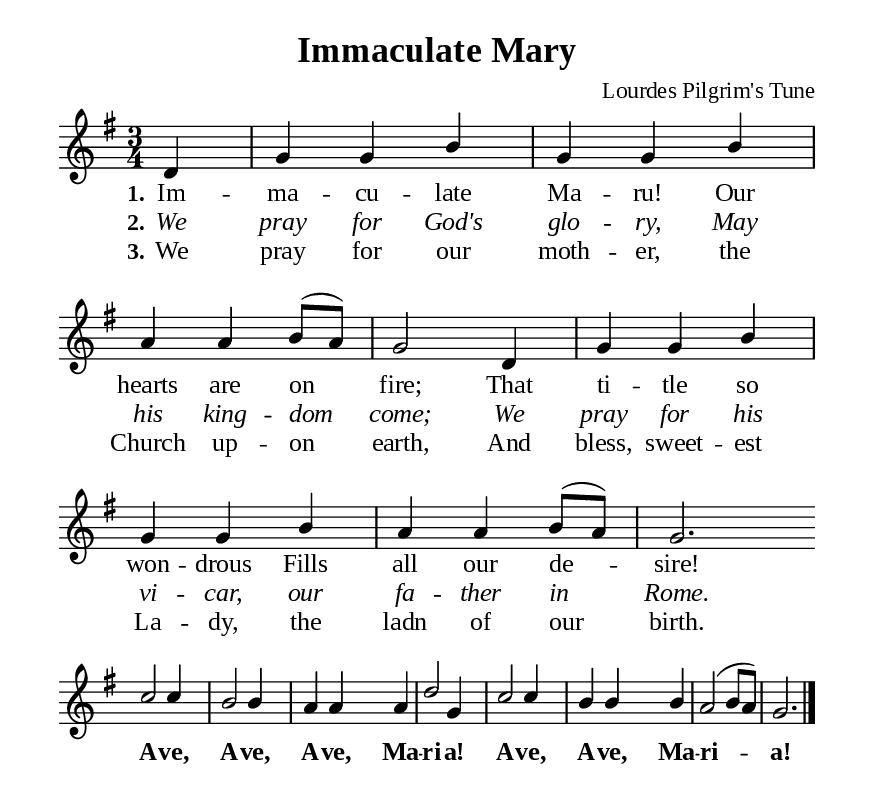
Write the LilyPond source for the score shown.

\version "2.18.2"

\header {
  title = "Immaculate Mary"
  composer = "Lourdes Pilgrim's Tune"
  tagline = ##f
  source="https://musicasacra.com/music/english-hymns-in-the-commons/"
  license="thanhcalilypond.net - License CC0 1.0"
}

global= {
  \key g \major
  \time 3/4
  \override Score.BarNumber.break-visibility = ##(#f #f #f)
  \override Lyrics.LyricSpace.minimum-distance = #3.0
}

\paper {
  #(set-paper-size "a5")
  top-margin = 10\mm
  bottom-marign = 10\mm
  left-margin = 10\mm
  right-margin = 10\mm
  indent = #0
  #(define fonts
	 (make-pango-font-tree "Liberation Serif"
	 		       "Liberation Serif"
			       "Liberation Serif"
			       (/ 20 20)))
  system-system-spacing = #'((basic-distance . 3) (padding . 3))
}

printItalic = \with {
  \override LyricText.font-shape = #'italic
}

printBold = {
  \override Lyrics.LyricText.font-series = #'bold
}

% Verse music
musicVerseSoprano = \relative c' {
  \partial 4 d4 |
  %{	01	%} g g b |
  %{	02	%} g g b |
  %{	03	%} a a b8 (a) |
  %{	04	%} g2 d4 |
  %{	05	%} g g b |
  %{	06	%} g g b |
  %{	07	%} a a b8 (a) |
  %{	08	%} g2. \bar "" \break
  
  %{	09	%} c2 c4 |
  %{	10	%} b2 b4 |
  %{	11	%} a a a |
  %{	12	%} d2 g,4 |
  %{	13	%} c2 c4 |
  %{	14	%} b b b |
  %{	15	%} a2 (b8 a) |
  %{	16	%} g2. \bar "|."
}

% Verse lyrics
verseOne = \lyricmode {
  \set stanza = #"1."
  Im -- ma -- cu -- late Ma -- ru! Our hearts are on fire;
  That ti -- tle so won -- drous
  Fills all our de -- sire!
  
  \printBold
  
  A -- ve, A -- ve, A -- ve, Ma -- ri -- a!
  A -- ve, A -- ve, Ma -- ri -- a!
}

verseTwo = \lyricmode {
  \set stanza = #"2."
  We pray for God's glo -- ry,
  May his king -- dom come;
  We pray for his vi -- car, our fa -- ther in Rome.
}

verseThree = \lyricmode {
  \set stanza = #"3."
  We pray for our moth -- er, the Church up -- on earth,
  And bless, sweet -- est La -- dy, the ladn of our birth.
}

% Layout
\score {
    \new ChoirStaff <<
      \new Staff <<
        \clef "treble"
        \new Voice = "sopranos" { \global \stemUp \slurUp \musicVerseSoprano }
      >>
      \new Lyrics \lyricsto sopranos \verseOne
      \new Lyrics \printItalic \lyricsto sopranos \verseTwo
      \new Lyrics \lyricsto sopranos \verseThree
    >>
}
